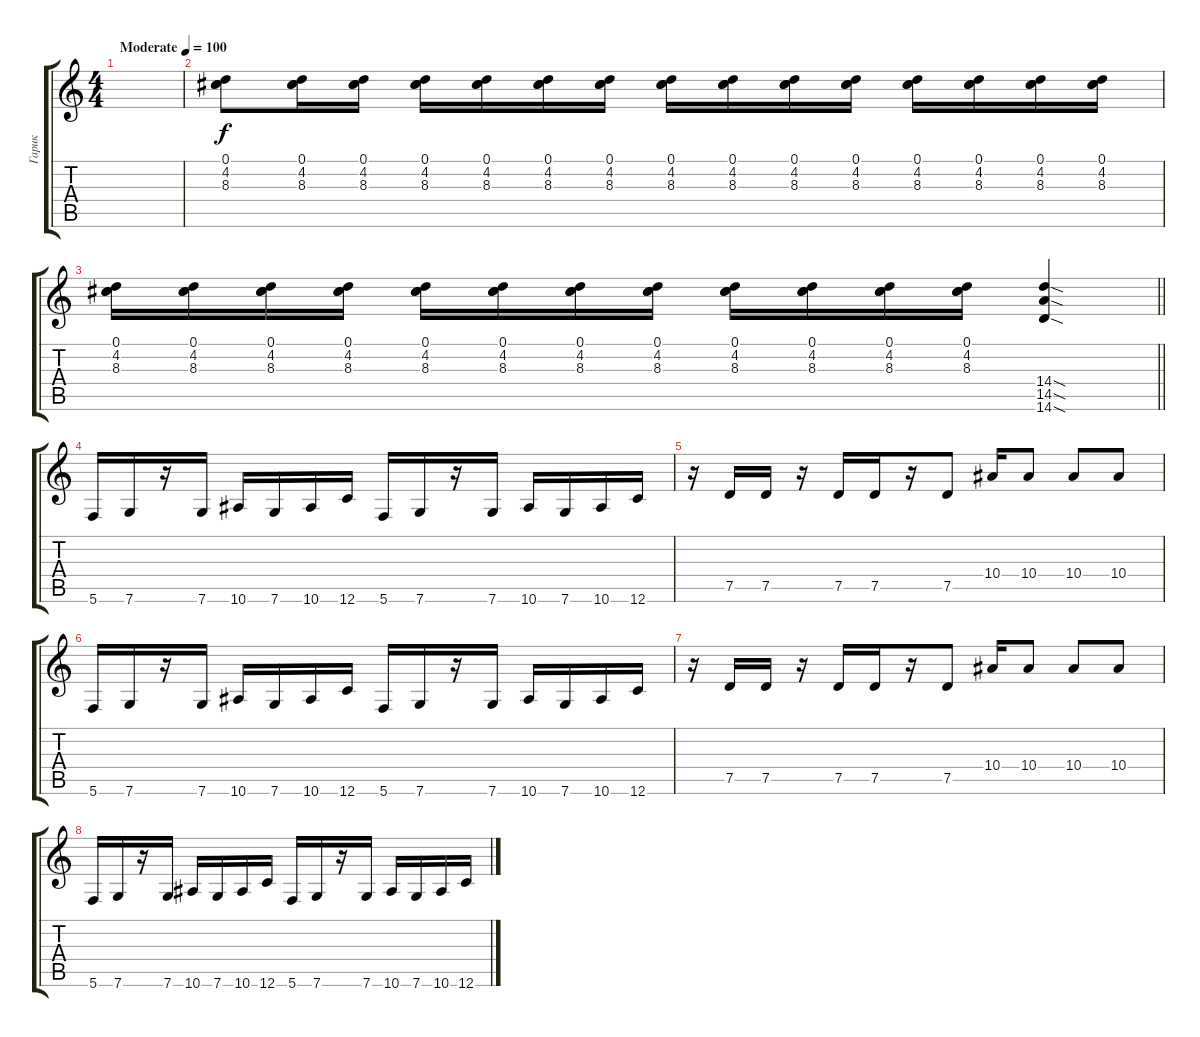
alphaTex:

\track ("Гарик" "Гарик") {instrument distortionguitar}
\staff {score tabs}
\tuning (D4 A3 F3 C3 G2 C2) {hide}
\ts (4 4)
\tempo (100 "Moderate")
\clef g2
\ks c
|
(0.1 4.2 8.3).8 (0.1 4.2 8.3).16 (0.1 4.2 8.3).16 (0.1 4.2 8.3).16 (0.1 4.2 8.3).16 (0.1 4.2 8.3).16 (0.1 4.2 8.3).16 (0.1 4.2 8.3).16 (0.1 4.2 8.3).16 (0.1 4.2 8.3).16 (0.1 4.2 8.3).16 (0.1 4.2 8.3).16 (0.1 4.2 8.3).16 (0.1 4.2 8.3).16 (0.1 4.2 8.3).16 |
\barLineRight lightlight
(0.1 4.2 8.3).16 (0.1 4.2 8.3).16 (0.1 4.2 8.3).16 (0.1 4.2 8.3).16 (0.1 4.2 8.3).16 (0.1 4.2 8.3).16 (0.1 4.2 8.3).16 (0.1 4.2 8.3).16 (0.1 4.2 8.3).16 (0.1 4.2 8.3).16 (0.1 4.2 8.3).16 (0.1 4.2 8.3).16 (14.4{sod} 14.5{sod} 14.6{sod}).4 |
5.6.16 7.6.16 r.16 7.6.16 10.6.16 7.6.16 10.6.16 12.6.16 5.6.16 7.6.16 r.16 7.6.16 10.6.16 7.6.16 10.6.16 12.6.16 |
r.16 7.5.16 7.5.16 r.16 7.5.16 7.5.16 r.16 7.5.8 10.4.16 10.4.8 10.4.8 10.4.8 |
5.6.16 7.6.16 r.16 7.6.16 10.6.16 7.6.16 10.6.16 12.6.16 5.6.16 7.6.16 r.16 7.6.16 10.6.16 7.6.16 10.6.16 12.6.16 |
r.16 7.5.16 7.5.16 r.16 7.5.16 7.5.16 r.16 7.5.8 10.4.16 10.4.8 10.4.8 10.4.8 |
5.6.16 7.6.16 r.16 7.6.16 10.6.16 7.6.16 10.6.16 12.6.16 5.6.16 7.6.16 r.16 7.6.16 10.6.16 7.6.16 10.6.16 12.6.16
